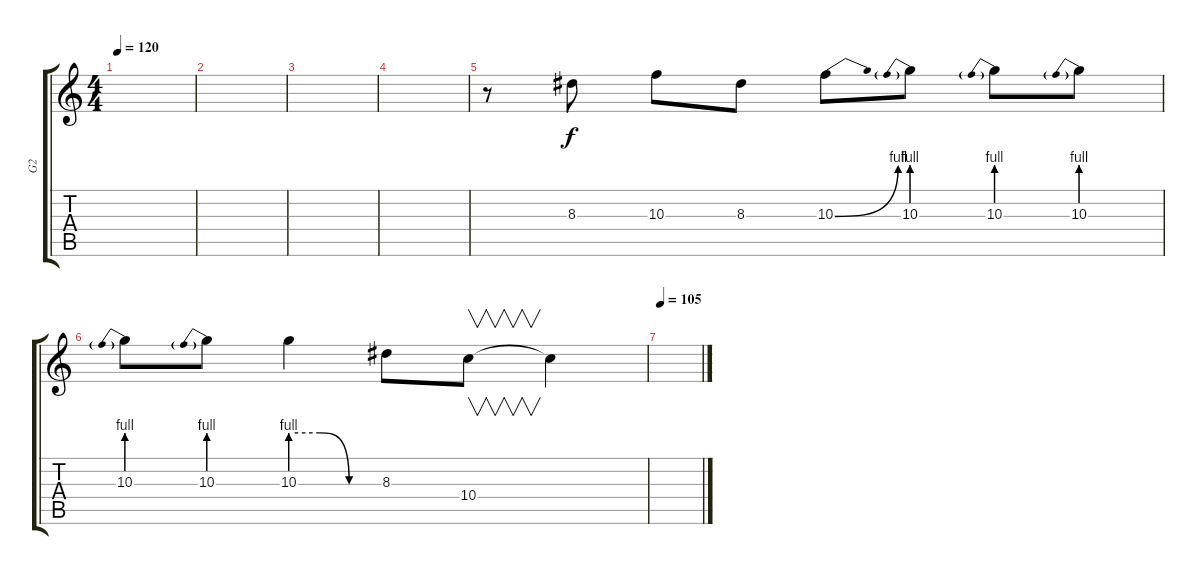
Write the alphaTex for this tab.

\track ("G2" "G2") {instrument distortionguitar}
\staff {score tabs}
\tuning (E4 B3 G3 D3 A2 E2) {hide}
\ts (4 4)
\tempo 120
\clef g2
\ks c
|
|
|
|
r.8 8.3.8 10.3.8 8.3.8 10.3{be (bend 0 0 60 4)}.8 10.3{be (prebend 0 4 60 4)}.8 10.3{be (prebend 0 4 60 4)}.8 10.3{be (prebend 0 4 60 4)}.8 |
10.3{be (prebend 0 4 60 4)}.8 10.3{be (prebend 0 4 60 4)}.8 10.3{be (custom 0 4 20 4 40 0 60 0)}.4 8.3.8 10.4.8{v} 10.4{t}.4 |
\tempo 105
